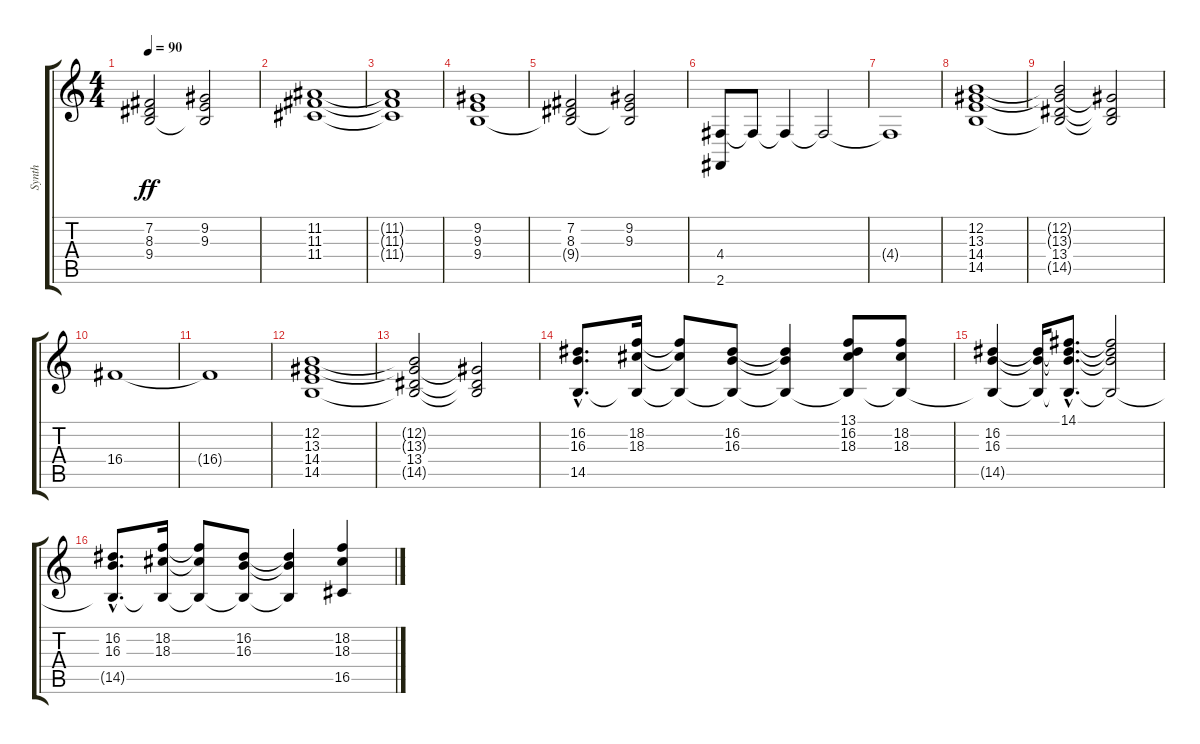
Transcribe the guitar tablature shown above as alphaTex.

\track ("Synth" "Synth") {instrument synthstrings1}
\staff {score tabs}
\tuning (E4 B3 G3 D3 A2 E2) {hide}
\ts (4 4)
\tempo 90
\clef g2
\ks c
(7.2 8.3 9.4{t}).2{dy ff} (9.2 9.3 9.4{t}).2 |
(11.2 11.3 11.4).1 |
(11.2{t} 11.3{t} 11.4{t}).1 |
(9.2 9.3 9.4).1 |
(7.2 8.3 9.4{t}).2 (9.2 9.3 9.4{t}).2 |
(4.4 2.6).8 4.4{t}.8 4.4{t}.4 4.4{t}.2 |
4.4{t}.1 |
(12.2 13.3 14.4 14.5).1 |
(12.2{t} 13.3{t} 13.4 14.5{t}).2 (13.3{t} 13.4{t} 14.5{t}).2 |
16.4.1 |
16.4{t}.1 |
(12.2 13.3 14.4 14.5).1 |
(12.2{t} 13.3{t} 13.4 14.5{t}).2 (13.3{t} 13.4{t} 14.5{t}).2 |
(16.2{hac} 16.3{hac} 14.5{hac}).8{d} (18.2 18.3 14.5{t}).16 (18.2{t} 18.3{t} 14.5{t}).8 (16.2 16.3 14.5{t}).8 (16.2{t} 16.3{t} 14.5{t}).4 (13.1 16.2 18.3 14.5{t}).8 (18.2 18.3 14.5{t}).8 |
(16.2 16.3 14.5{t}).4 (16.2{t} 16.3{t} 14.5{t}).16 (14.1{hac} 16.2{hac t} 16.3{hac t} 14.5{hac t}).8{d} (14.1{t} 16.2{t} 16.3{t} 14.5{t}).2 |
(16.2{hac} 16.3{hac} 14.5{hac t}).8{d} (18.2 18.3 14.5{t}).16 (18.2{t} 18.3{t} 14.5{t}).8 (16.2 16.3 14.5{t}).8 (16.2{t} 16.3{t} 14.5{t}).4 (18.2 18.3 16.5).4
